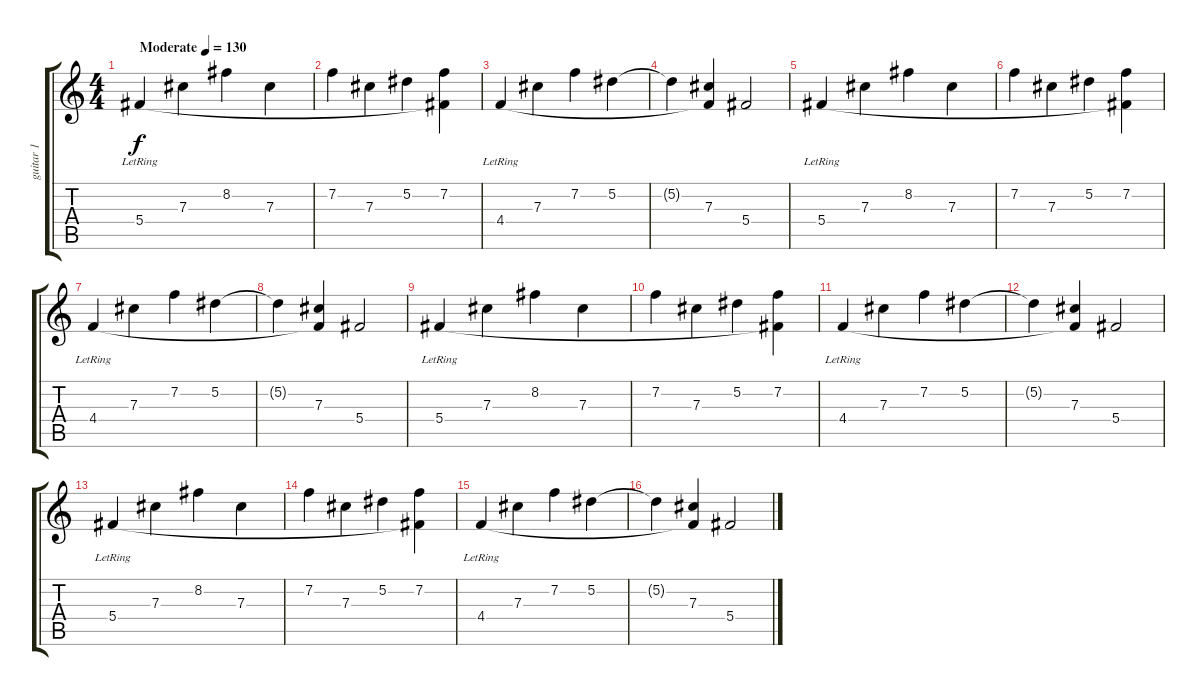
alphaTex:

\track ("guitar 1" "guitar 1") {instrument electricguitarjazz}
\staff {score tabs}
\tuning (Eb4 Bb3 Gb3 Db3 Ab2 Eb2) {hide}
\ts (4 4)
\tempo (130 "Moderate")
\clef g2
\ks c
5.4{lr}.4{dy f instrument electricguitarjazz} 7.3.4 8.2.4 7.3.4 |
7.2.4 7.3.4 5.2.4 (7.2 5.4{t}).4 |
4.4{lr}.4 7.3.4 7.2.4 5.2.4 |
5.2{t}.4 (7.3 4.4{t}).4 5.4.2 |
5.4{lr}.4 7.3.4 8.2.4 7.3.4 |
7.2.4 7.3.4 5.2.4 (7.2 5.4{t}).4 |
4.4{lr}.4 7.3.4 7.2.4 5.2.4 |
5.2{t}.4 (7.3 4.4{t}).4 5.4.2 |
5.4{lr}.4 7.3.4 8.2.4 7.3.4 |
7.2.4 7.3.4 5.2.4 (7.2 5.4{t}).4 |
4.4{lr}.4 7.3.4 7.2.4 5.2.4 |
5.2{t}.4 (7.3 4.4{t}).4 5.4.2 |
5.4{lr}.4 7.3.4 8.2.4 7.3.4 |
7.2.4 7.3.4 5.2.4 (7.2 5.4{t}).4 |
4.4{lr}.4 7.3.4 7.2.4 5.2.4 |
5.2{t}.4 (7.3 4.4{t}).4 5.4.2
